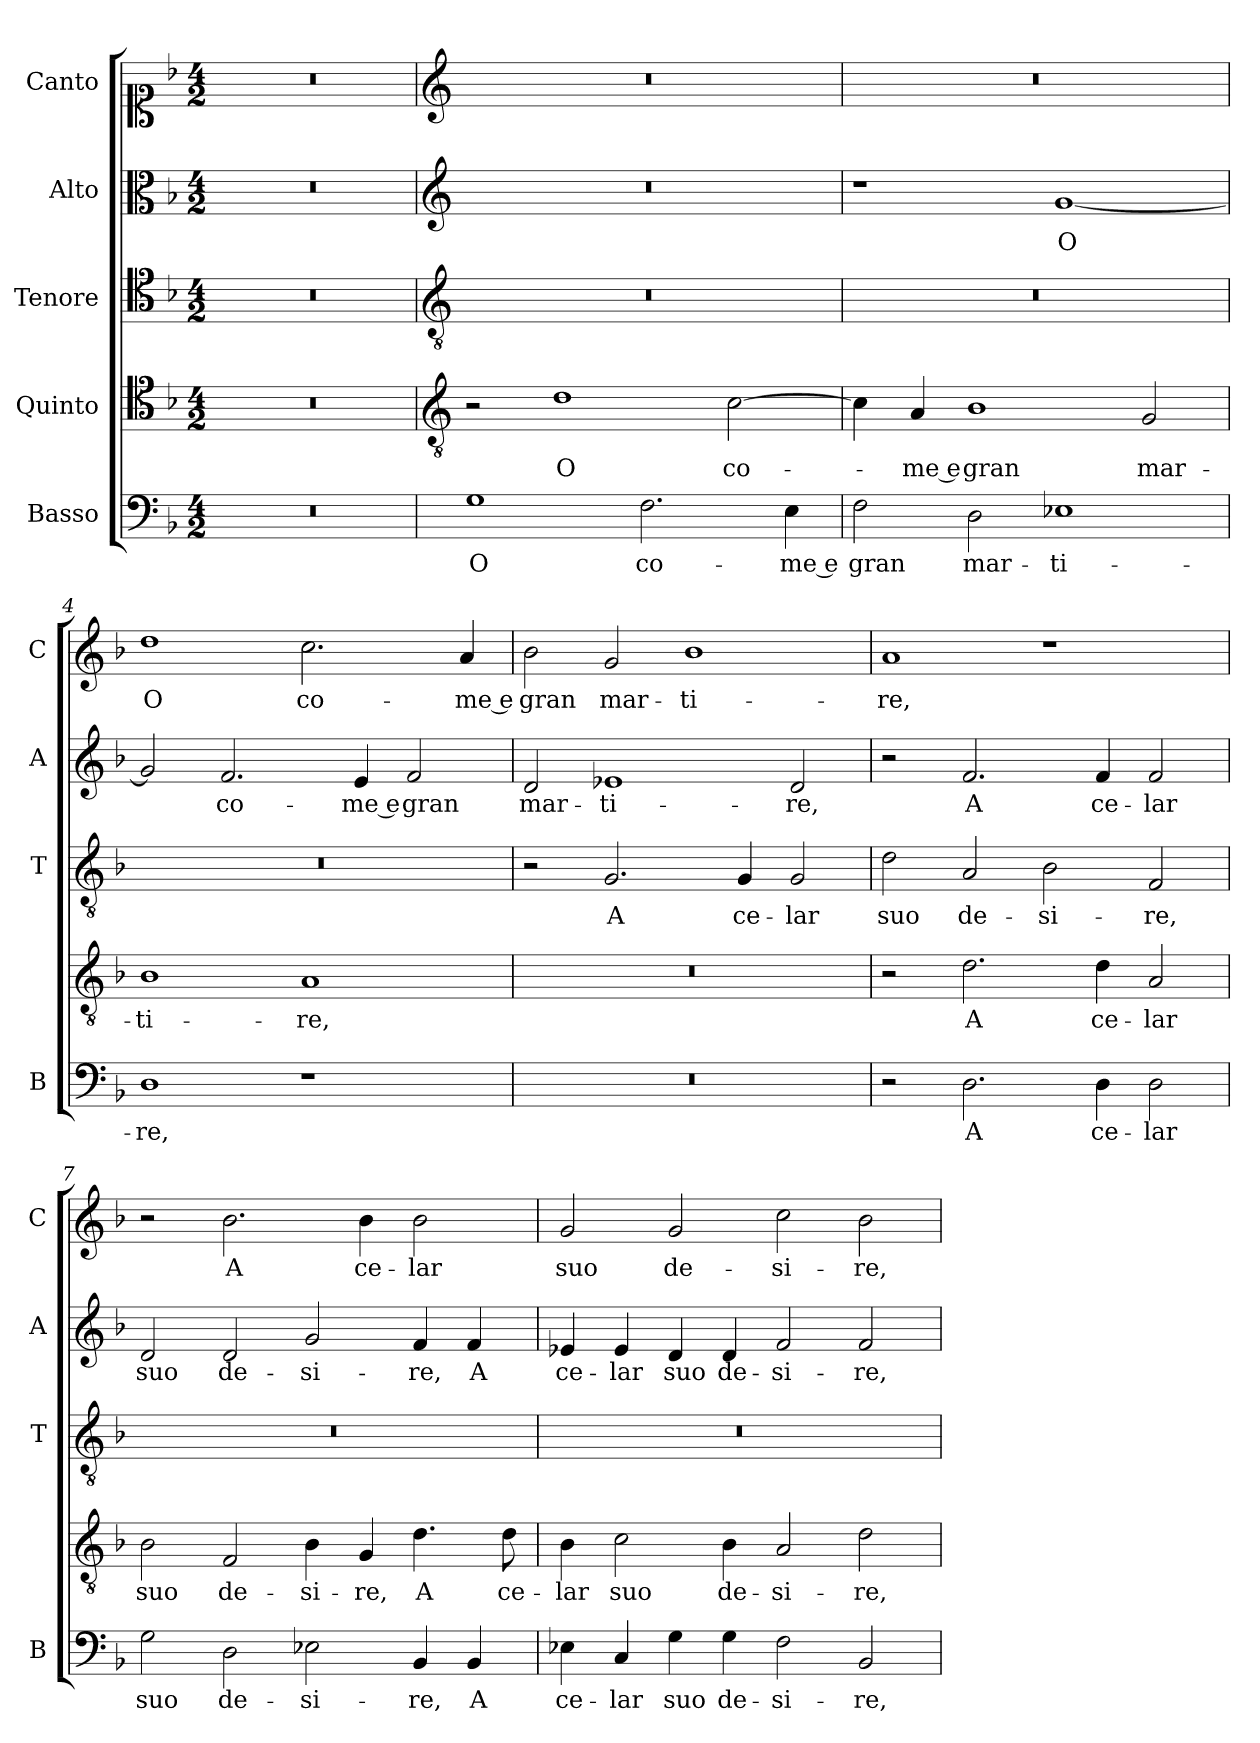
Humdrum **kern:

**kern	**text	**kern	**text	**kern	**text	**kern	**text	**kern	**text
*part5	*part5	*part4	*part4	*part3	*part3	*part2	*part2	*part1	*part1
*staff5	*staff5	*staff4	*staff4	*staff3	*staff3	*staff2	*staff2	*staff1	*staff1
*I"Basso	*	*I"Quinto	*	*I"Tenore	*	*I"Alto	*	*I"Canto	*
*I'B	*	*	*	*I'T	*	*I'A	*	*I'C	*
*clefF4	*	*clefC4	*	*clefC4	*	*clefC3	*	*clefC1	*
*k[b-]	*	*k[b-]	*	*k[b-]	*	*k[b-]	*	*k[b-]	*
*F:	*	*F:	*	*F:	*	*F:	*	*F:	*
*M4/2	*	*M4/2	*	*M4/2	*	*M4/2	*	*M4/2	*
=1	=1	=1	=1	=1	=1	=1	=1	=1	=1
0r	.	0r	.	0r	.	0r	.	0r	.
=2	=2	=2	=2	=2	=2	=2	=2	=2	=2
*	*	*clefGv2	*	*clefGv2	*	*clefG2	*	*clefG2	*
!	!LO:LY:b	!	!	!	!	!	!	!	!
1G	O	2r	.	0r	.	0r	.	0r	.
!	!	!	!LO:LY:b	!	!	!	!	!	!
.	.	1d	O	.	.	.	.	.	.
!	!LO:LY:b	!	!	!	!	!	!	!	!
2.F\	co-	.	.	.	.	.	.	.	.
!	!	!	!LO:LY:b	!	!	!	!	!	!
.	.	[2c\	co-	.	.	.	.	.	.
!	!LO:LY:b	!	!	!	!	!	!	!	!
4E\	-me e	.	.	.	.	.	.	.	.
=3	=3	=3	=3	=3	=3	=3	=3	=3	=3
!	!LO:LY:b	!	!	!	!	!	!	!	!
2F\	gran	4c\]	.	0r	.	1r	.	0r	.
!	!	!	!LO:LY:b	!	!	!	!	!	!
.	.	4A/	-me e	.	.	.	.	.	.
!	!LO:LY:b	!	!LO:LY:b	!	!	!	!	!	!
2D\	mar-	1B-	gran	.	.	.	.	.	.
!	!LO:LY:b	!	!	!	!	!	!LO:LY:b	!	!
1E-X	-ti-	.	.	.	.	[1g	O	.	.
!	!	!	!LO:LY:b	!	!	!	!	!	!
.	.	2G/	mar-	.	.	.	.	.	.
=4	=4	=4	=4	=4	=4	=4	=4	=4	=4
!	!LO:LY:b	!	!LO:LY:b	!	!	!	!	!	!LO:LY:b
1D	-re,	1B-	-ti-	0r	.	2g/]	.	1dd	O
!	!	!	!	!	!	!	!LO:LY:b	!	!
.	.	.	.	.	.	2.f/	co-	.	.
!	!	!	!LO:LY:b	!	!	!	!	!	!LO:LY:b
1r	.	1A	-re,	.	.	.	.	2.cc\	co-
!	!	!	!	!	!	!	!LO:LY:b	!	!
.	.	.	.	.	.	4e/	-me e	.	.
!	!	!	!	!	!	!	!LO:LY:b	!	!
.	.	.	.	.	.	2f/	gran	.	.
!	!	!	!	!	!	!	!	!	!LO:LY:b
.	.	.	.	.	.	.	.	4a/	-me e
=5	=5	=5	=5	=5	=5	=5	=5	=5	=5
!	!	!	!	!	!	!	!LO:LY:b	!	!LO:LY:b
0r	.	0r	.	2r	.	2d/	mar-	2b-\	gran
!	!	!	!	!	!LO:LY:b	!	!LO:LY:b	!	!LO:LY:b
.	.	.	.	2.G/	A	1e-X	-ti-	2g/	mar-
!	!	!	!	!	!	!	!	!	!LO:LY:b
.	.	.	.	.	.	.	.	1b-	-ti-
!	!	!	!	!	!LO:LY:b	!	!	!	!
.	.	.	.	4G/	ce-	.	.	.	.
!	!	!	!	!	!LO:LY:b	!	!LO:LY:b	!	!
.	.	.	.	2G/	-lar	2d/	-re,	.	.
!!LO:LB:g=z
=6	=6	=6	=6	=6	=6	=6	=6	=6	=6
!	!	!	!	!	!LO:LY:b	!	!	!	!LO:LY:b
2r	.	2r	.	2d\	suo	2r	.	1a	-re,
!	!LO:LY:b	!	!LO:LY:b	!	!LO:LY:b	!	!LO:LY:b	!	!
2.D\	A	2.d\	A	2A/	de-	2.f/	A	.	.
!	!	!	!	!	!LO:LY:b	!	!	!	!
.	.	.	.	2B-\	-si-	.	.	1r	.
!	!LO:LY:b	!	!LO:LY:b	!	!	!	!LO:LY:b	!	!
4D\	ce-	4d\	ce-	.	.	4f/	ce-	.	.
!	!LO:LY:b	!	!LO:LY:b	!	!LO:LY:b	!	!LO:LY:b	!	!
2D\	-lar	2A/	-lar	2F/	-re,	2f/	-lar	.	.
=7	=7	=7	=7	=7	=7	=7	=7	=7	=7
!	!LO:LY:b	!	!LO:LY:b	!	!	!	!LO:LY:b	!	!
2G\	suo	2B-\	suo	0r	.	2d/	suo	2r	.
!	!LO:LY:b	!	!LO:LY:b	!	!	!	!LO:LY:b	!	!LO:LY:b
2D\	de-	2F/	de-	.	.	2d/	de-	2.b-\	A
!	!LO:LY:b	!	!LO:LY:b	!	!	!	!LO:LY:b	!	!
2E-X\	-si-	4B-\	-si-	.	.	2g/	-si-	.	.
!	!	!	!LO:LY:b	!	!	!	!	!	!LO:LY:b
.	.	4G/	-re,	.	.	.	.	4b-\	ce-
!	!LO:LY:b	!	!LO:LY:b	!	!	!	!LO:LY:b	!	!LO:LY:b
4BB-/	-re,	4.d\	A	.	.	4f/	-re,	2b-\	-lar
!	!LO:LY:b	!	!	!	!	!	!LO:LY:b	!	!
4BB-/	A	.	.	.	.	4f/	A	.	.
!	!	!	!LO:LY:b	!	!	!	!	!	!
.	.	8d\	ce-	.	.	.	.	.	.
=8	=8	=8	=8	=8	=8	=8	=8	=8	=8
!	!LO:LY:b	!	!LO:LY:b	!	!	!	!LO:LY:b	!	!LO:LY:b
4E-X\	ce-	4B-\	-lar	0r	.	4e-X/	ce-	2g/	suo
!	!LO:LY:b	!	!LO:LY:b	!	!	!	!LO:LY:b	!	!
4C/	-lar	2c\	suo	.	.	4e-/	-lar	.	.
!	!LO:LY:b	!	!	!	!	!	!LO:LY:b	!	!LO:LY:b
4G\	suo	.	.	.	.	4d/	suo	2g/	de-
!	!LO:LY:b	!	!LO:LY:b	!	!	!	!LO:LY:b	!	!
4G\	de-	4B-\	de-	.	.	4d/	de-	.	.
!	!LO:LY:b	!	!LO:LY:b	!	!	!	!LO:LY:b	!	!LO:LY:b
2F\	-si-	2A/	-si-	.	.	2f/	-si-	2cc\	-si-
!	!LO:LY:b	!	!LO:LY:b	!	!	!	!LO:LY:b	!	!LO:LY:b
2BB-/	-re,	2d\	-re,	.	.	2f/	-re,	2b-\	-re,
=	=	=	=	=	=	=	=	=	=
*-	*-	*-	*-	*-	*-	*-	*-	*-	*-
